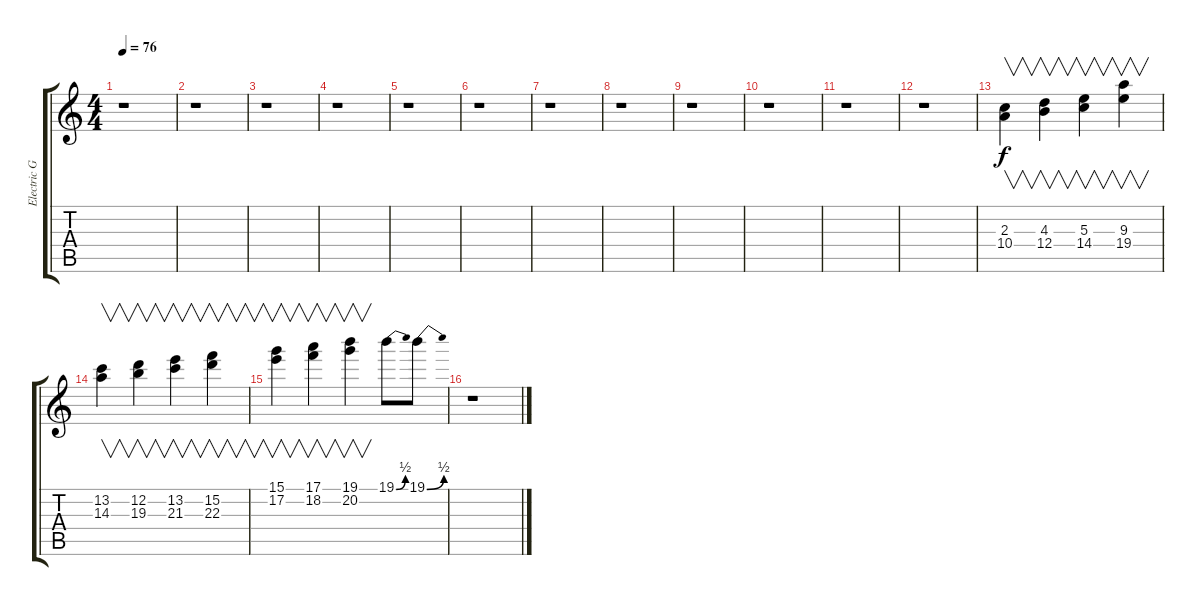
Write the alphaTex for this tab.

\track ("Electric Guitar 3" "Electric G") {instrument distortionguitar}
\staff {score tabs}
\tuning (E4 B3 G3 D3 A2 E2) {hide}
\ts (4 4)
\tempo 76
\clef g2
\ks c
r.1{dy f} |
r.1 |
r.1 |
r.1 |
r.1 |
r.1 |
r.1 |
r.1 |
r.1 |
r.1 |
r.1 |
r.1 |
(2.3 10.4).4{v} (4.3 12.4).4{v} (5.3 14.4).4{v} (9.3 19.4).4{v} |
(13.2 14.3).4{v} (12.2 19.3).4{v} (13.2 21.3).4{v} (15.2 22.3).4{v} |
(15.1 17.2).4{v} (17.1 18.2).4{v} (19.1 20.2).4{v} 19.1{be (bend 0 0 60 2)}.8 19.1{be (bend 0 0 60 2)}.8 |
r.1
